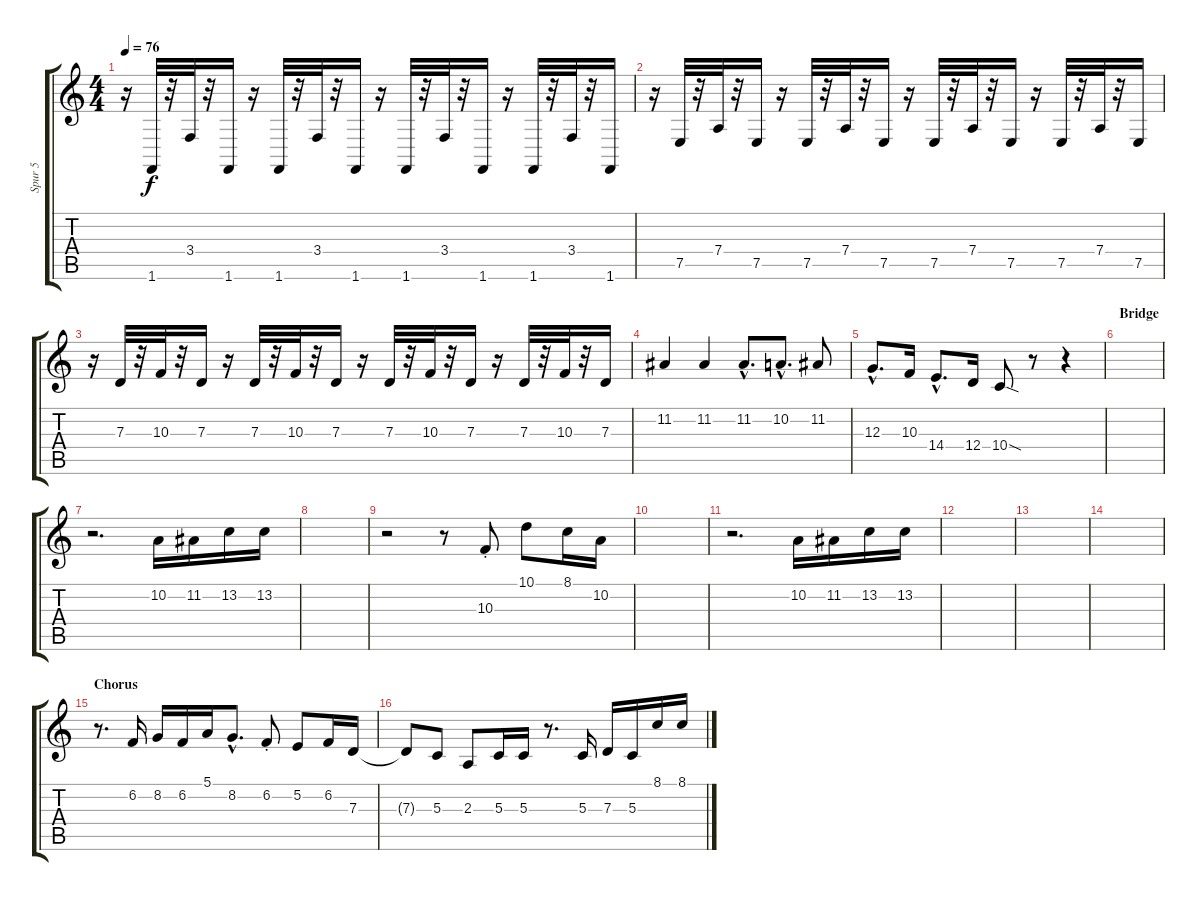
\track ("Spur 5" "Spur 5") {instrument trumpet}
\staff {score tabs}
\tuning (E4 B3 G3 D3 A2 E2) {hide}
\ts (4 4)
\tempo 76
\clef g2
\ks c
r.16{dy f volume 10} 1.6.32 r.32 3.4.32 r.32 1.6.16 r.16 1.6.32 r.32 3.4.32 r.32 1.6.16 r.16 1.6.32 r.32 3.4.32 r.32 1.6.16 r.16 1.6.32 r.32 3.4.32 r.32 1.6.16 |
r.16{volume 11} 7.5.32 r.32 7.4.32 r.32 7.5.16 r.16 7.5.32 r.32 7.4.32 r.32 7.5.16 r.16 7.5.32 r.32 7.4.32 r.32 7.5.16 r.16 7.5.32 r.32 7.4.32 r.32 7.5.16 |
r.16{volume 12} 7.3.32 r.32 10.3.32 r.32 7.3.16 r.16 7.3.32 r.32 10.3.32 r.32 7.3.16 r.16 7.3.32 r.32 10.3.32 r.32 7.3.16 r.16 7.3.32 r.32 10.3.32 r.32 7.3.16 |
11.2.4{volume 13} 11.2.4 11.2{hac}.8{d} 10.2{hac}.8{d} 11.2.8 |
12.3{hac}.8{d} 10.3.16 14.4{hac}.8{d} 12.4.16 10.4{sod}.8 r.8 r.4 |
\section ("" "Bridge")
|
r.2{d} 10.2.16 11.2.16 13.2.16 13.2.16 |
|
r.2 r.8 10.3{st}.8 10.1.8 8.1.16 10.2.16 |
|
r.2{d} 10.2.16 11.2.16 13.2.16 13.2.16 |
|
|
|
\section ("" "Chorus")
r.8{d} 6.2.16 8.2.16 6.2.16 5.1.16 8.2{hac}.8{d} 6.2{st}.8 5.2.8 6.2.16 7.3.16 |
7.3{t}.8 5.3.8 2.3.8 5.3.16 5.3.16 r.8{d} 5.3.16 7.3.16 5.3.16 8.1.16 8.1.16
